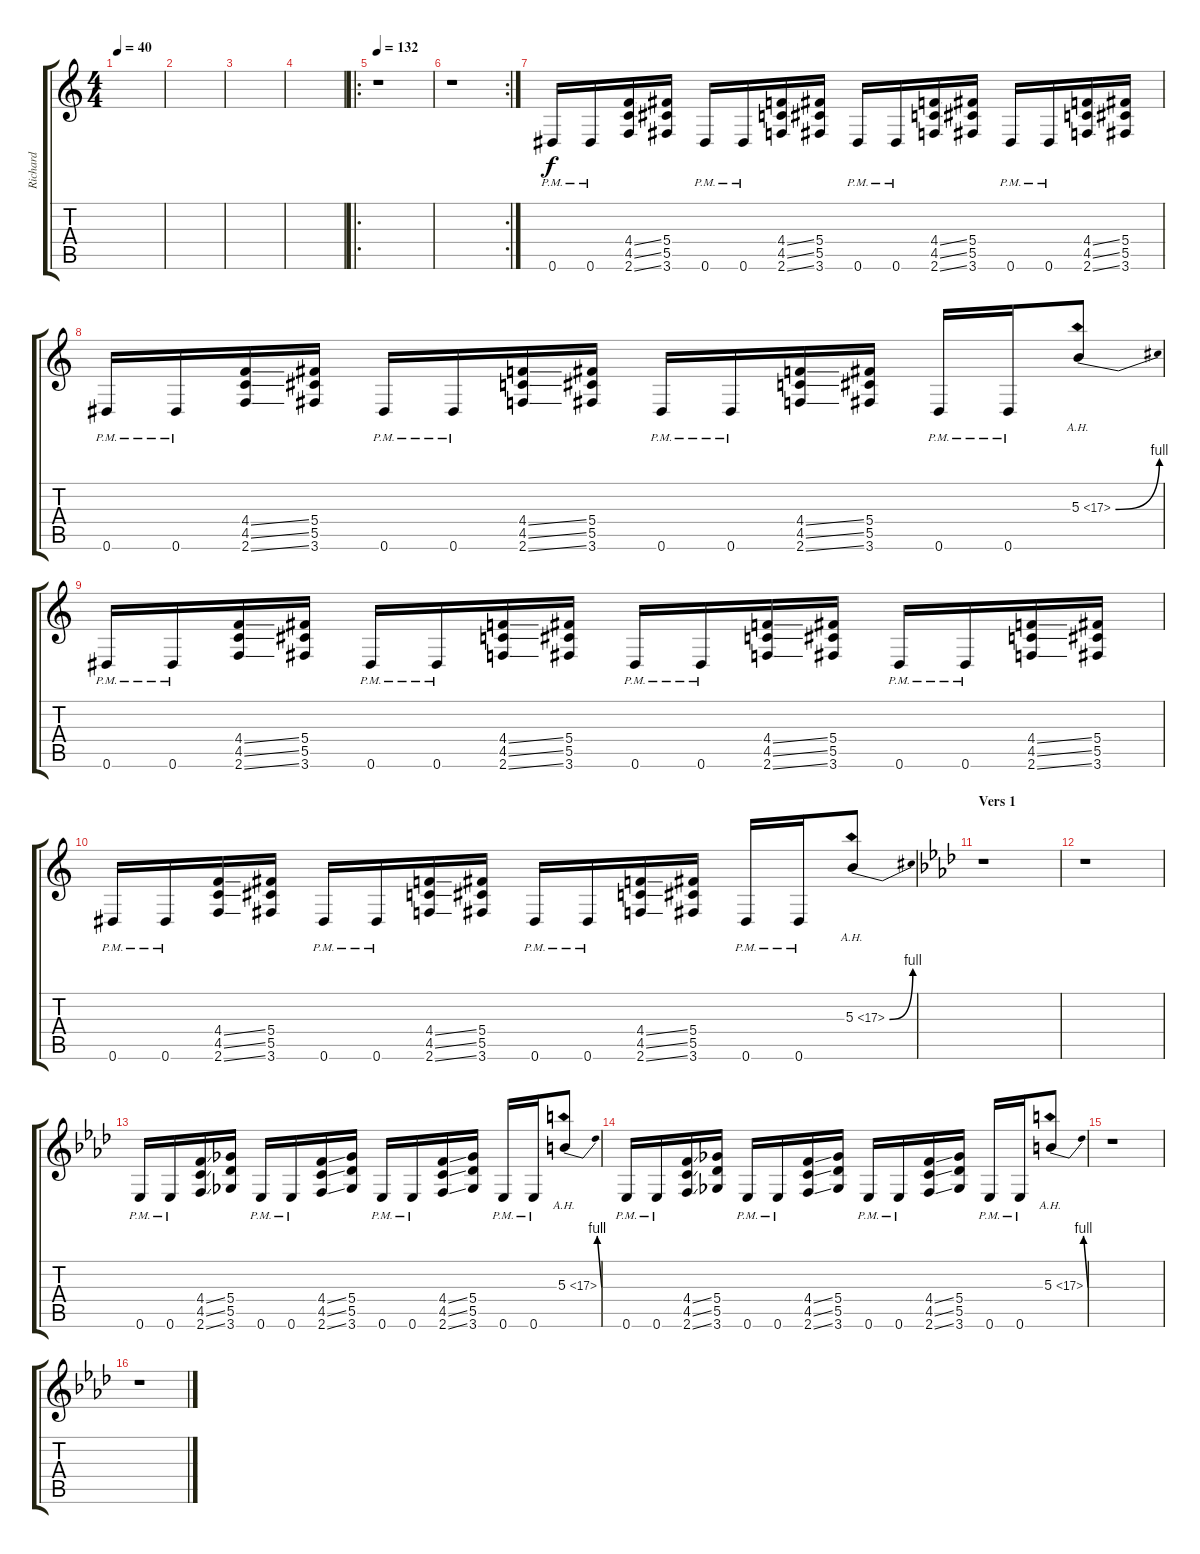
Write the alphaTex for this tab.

\track ("Richard" "Richard") {instrument distortionguitar}
\staff {score tabs}
\tuning (Eb4 Bb3 Gb3 Db3 Ab2 Eb2) {hide}
\ts (4 4)
\tempo 40
\tempo 132
\tempo 40
\clef g2
\ks c
|
|
|
|
\ro
\tempo 132
r.1 |
\rc 2
r.1 |
0.6{pm}.16 0.6{pm}.16 (4.4{ss} 4.5{ss} 2.6{ss}).16 (5.4 5.5 3.6).16 0.6{pm}.16 0.6{pm}.16 (4.4{ss} 4.5{ss} 2.6{ss}).16 (5.4 5.5 3.6).16 0.6{pm}.16 0.6{pm}.16 (4.4{ss} 4.5{ss} 2.6{ss}).16 (5.4 5.5 3.6).16 0.6{pm}.16 0.6{pm}.16 (4.4{ss} 4.5{ss} 2.6{ss}).16 (5.4 5.5 3.6).16 |
0.6{pm}.16 0.6{pm}.16 (4.4{ss} 4.5{ss} 2.6{ss}).16 (5.4 5.5 3.6).16 0.6{pm}.16 0.6{pm}.16 (4.4{ss} 4.5{ss} 2.6{ss}).16 (5.4 5.5 3.6).16 0.6{pm}.16 0.6{pm}.16 (4.4{ss} 4.5{ss} 2.6{ss}).16 (5.4 5.5 3.6).16 0.6{pm}.16 0.6{pm}.16 5.3{be (bend 0 0 60 4) ah 12}.8 |
0.6{pm}.16 0.6{pm}.16 (4.4{ss} 4.5{ss} 2.6{ss}).16 (5.4 5.5 3.6).16 0.6{pm}.16 0.6{pm}.16 (4.4{ss} 4.5{ss} 2.6{ss}).16 (5.4 5.5 3.6).16 0.6{pm}.16 0.6{pm}.16 (4.4{ss} 4.5{ss} 2.6{ss}).16 (5.4 5.5 3.6).16 0.6{pm}.16 0.6{pm}.16 (4.4{ss} 4.5{ss} 2.6{ss}).16 (5.4 5.5 3.6).16 |
0.6{pm}.16 0.6{pm}.16 (4.4{ss} 4.5{ss} 2.6{ss}).16 (5.4 5.5 3.6).16 0.6{pm}.16 0.6{pm}.16 (4.4{ss} 4.5{ss} 2.6{ss}).16 (5.4 5.5 3.6).16 0.6{pm}.16 0.6{pm}.16 (4.4{ss} 4.5{ss} 2.6{ss}).16 (5.4 5.5 3.6).16 0.6{pm}.16 0.6{pm}.16 5.3{be (bend 0 0 60 4) ah 12}.8 |
\section ("" "Vers 1")
\ks fminor
r.1 |
r.1 |
0.6{pm}.16 0.6{pm}.16 (4.4{ss} 4.5{ss} 2.6{ss}).16 (5.4 5.5 3.6).16 0.6{pm}.16 0.6{pm}.16 (4.4{ss} 4.5{ss} 2.6{ss}).16 (5.4 5.5 3.6).16 0.6{pm}.16 0.6{pm}.16 (4.4{ss} 4.5{ss} 2.6{ss}).16 (5.4 5.5 3.6).16 0.6{pm}.16 0.6{pm}.16 5.3{be (bend 0 0 60 4) ah 12}.8 |
0.6{pm}.16 0.6{pm}.16 (4.4{ss} 4.5{ss} 2.6{ss}).16 (5.4 5.5 3.6).16 0.6{pm}.16 0.6{pm}.16 (4.4{ss} 4.5{ss} 2.6{ss}).16 (5.4 5.5 3.6).16 0.6{pm}.16 0.6{pm}.16 (4.4{ss} 4.5{ss} 2.6{ss}).16 (5.4 5.5 3.6).16 0.6{pm}.16 0.6{pm}.16 5.3{be (bend 0 0 60 4) ah 12}.8 |
r.1 |
r.1
